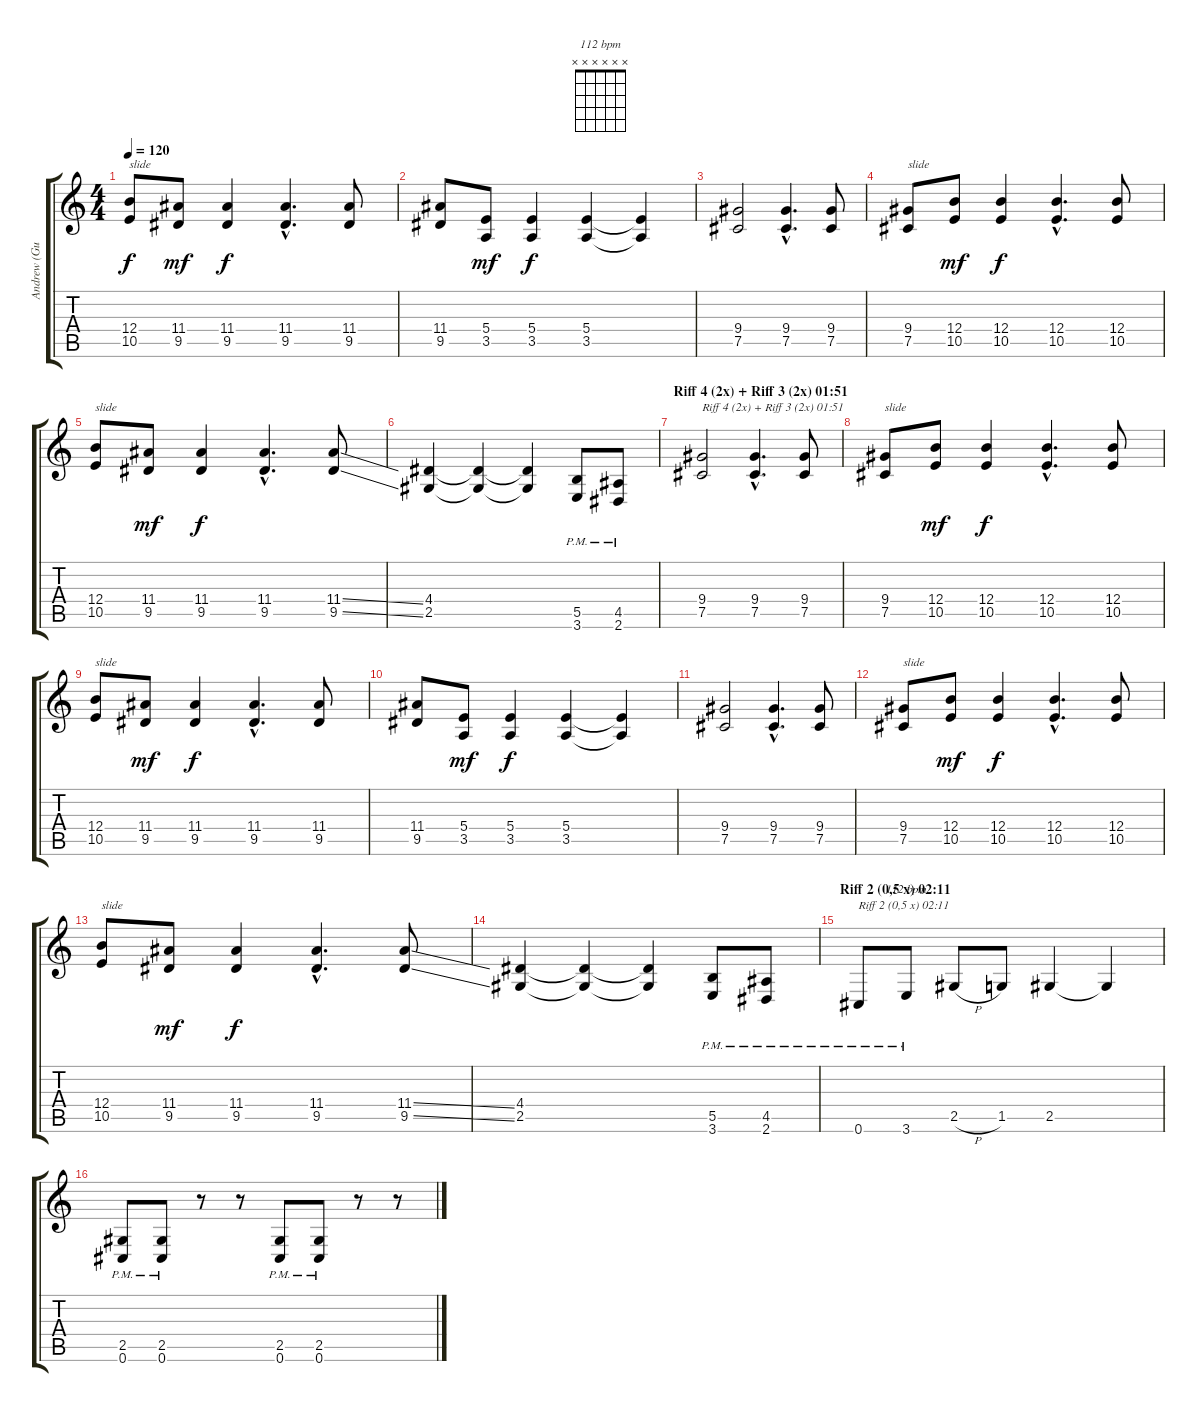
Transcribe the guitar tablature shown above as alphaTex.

\track ("Andrew (Guitar left) tuned to C#" "Andrew (Gu") {instrument distortionguitar}
\staff {score tabs}
\tuning (Db4 Ab3 E3 B2 Gb2 Db2) {hide}
\chord ("112 bpm" x x x x x x)
\ts (4 4)
\tempo 120
\clef g2
\ks c
(12.4 10.5).8{txt "slide" dy f} (11.4 9.5).8{dy mf} (11.4 9.5).4{dy f} (11.4{hac} 9.5{hac}).4{d} (11.4 9.5).8 |
(11.4 9.5).8 (5.4 3.5).8{dy mf} (5.4 3.5).4{dy f} (5.4 3.5).4 (5.4{t} 3.5{t}).4 |
(9.4 7.5).2 (9.4{hac} 7.5{hac}).4{d} (9.4 7.5).8 |
(9.4 7.5).8{txt "slide"} (12.4 10.5).8{dy mf} (12.4 10.5).4{dy f} (12.4{hac} 10.5{hac}).4{d} (12.4 10.5).8 |
(12.4 10.5).8{txt "slide"} (11.4 9.5).8{dy mf} (11.4 9.5).4{dy f} (11.4{hac} 9.5{hac}).4{d} (11.4{ss} 9.5{ss}).8 |
(4.4 2.5).4 (4.4{t} 2.5{t}).4 (4.4{t} 2.5{t}).4 (5.5{pm} 3.6{pm}).8 (4.5{pm} 2.6{pm}).8 |
\section ("" "Riff 4 (2x) + Riff 3 (2x) 01:51")
(9.4 7.5).2{txt "Riff 4 (2x) + Riff 3 (2x) 01:51" balance 8} (9.4{hac} 7.5{hac}).4{d} (9.4 7.5).8 |
(9.4 7.5).8{txt "slide"} (12.4 10.5).8{dy mf} (12.4 10.5).4{dy f} (12.4{hac} 10.5{hac}).4{d} (12.4 10.5).8 |
(12.4 10.5).8{txt "slide"} (11.4 9.5).8{dy mf} (11.4 9.5).4{dy f} (11.4{hac} 9.5{hac}).4{d} (11.4 9.5).8 |
(11.4 9.5).8 (5.4 3.5).8{dy mf} (5.4 3.5).4{dy f} (5.4 3.5).4 (5.4{t} 3.5{t}).4 |
(9.4 7.5).2 (9.4{hac} 7.5{hac}).4{d} (9.4 7.5).8 |
(9.4 7.5).8{txt "slide"} (12.4 10.5).8{dy mf} (12.4 10.5).4{dy f} (12.4{hac} 10.5{hac}).4{d} (12.4 10.5).8 |
(12.4 10.5).8{txt "slide"} (11.4 9.5).8{dy mf} (11.4 9.5).4{dy f} (11.4{hac} 9.5{hac}).4{d} (11.4{ss} 9.5{ss}).8 |
(4.4 2.5).4 (4.4{t} 2.5{t}).4 (4.4{t} 2.5{t}).4 (5.5{pm} 3.6{pm}).8 (4.5{pm} 2.6{pm}).8 |
\section ("" "Riff 2 (0,5 x) 02:11")
0.6{pm}.8{txt "Riff 2 (0,5 x) 02:11" balance 3} 3.6{pm}.8{ch "112 bpm"} 2.5{h}.8 1.5.8 2.5.4 2.5{t}.4 |
(2.5{pm} 0.6{pm}).8 (2.5{pm} 0.6{pm}).8 r.8 r.8 (2.5{pm} 0.6{pm}).8 (2.5{pm} 0.6{pm}).8 r.8 r.8
